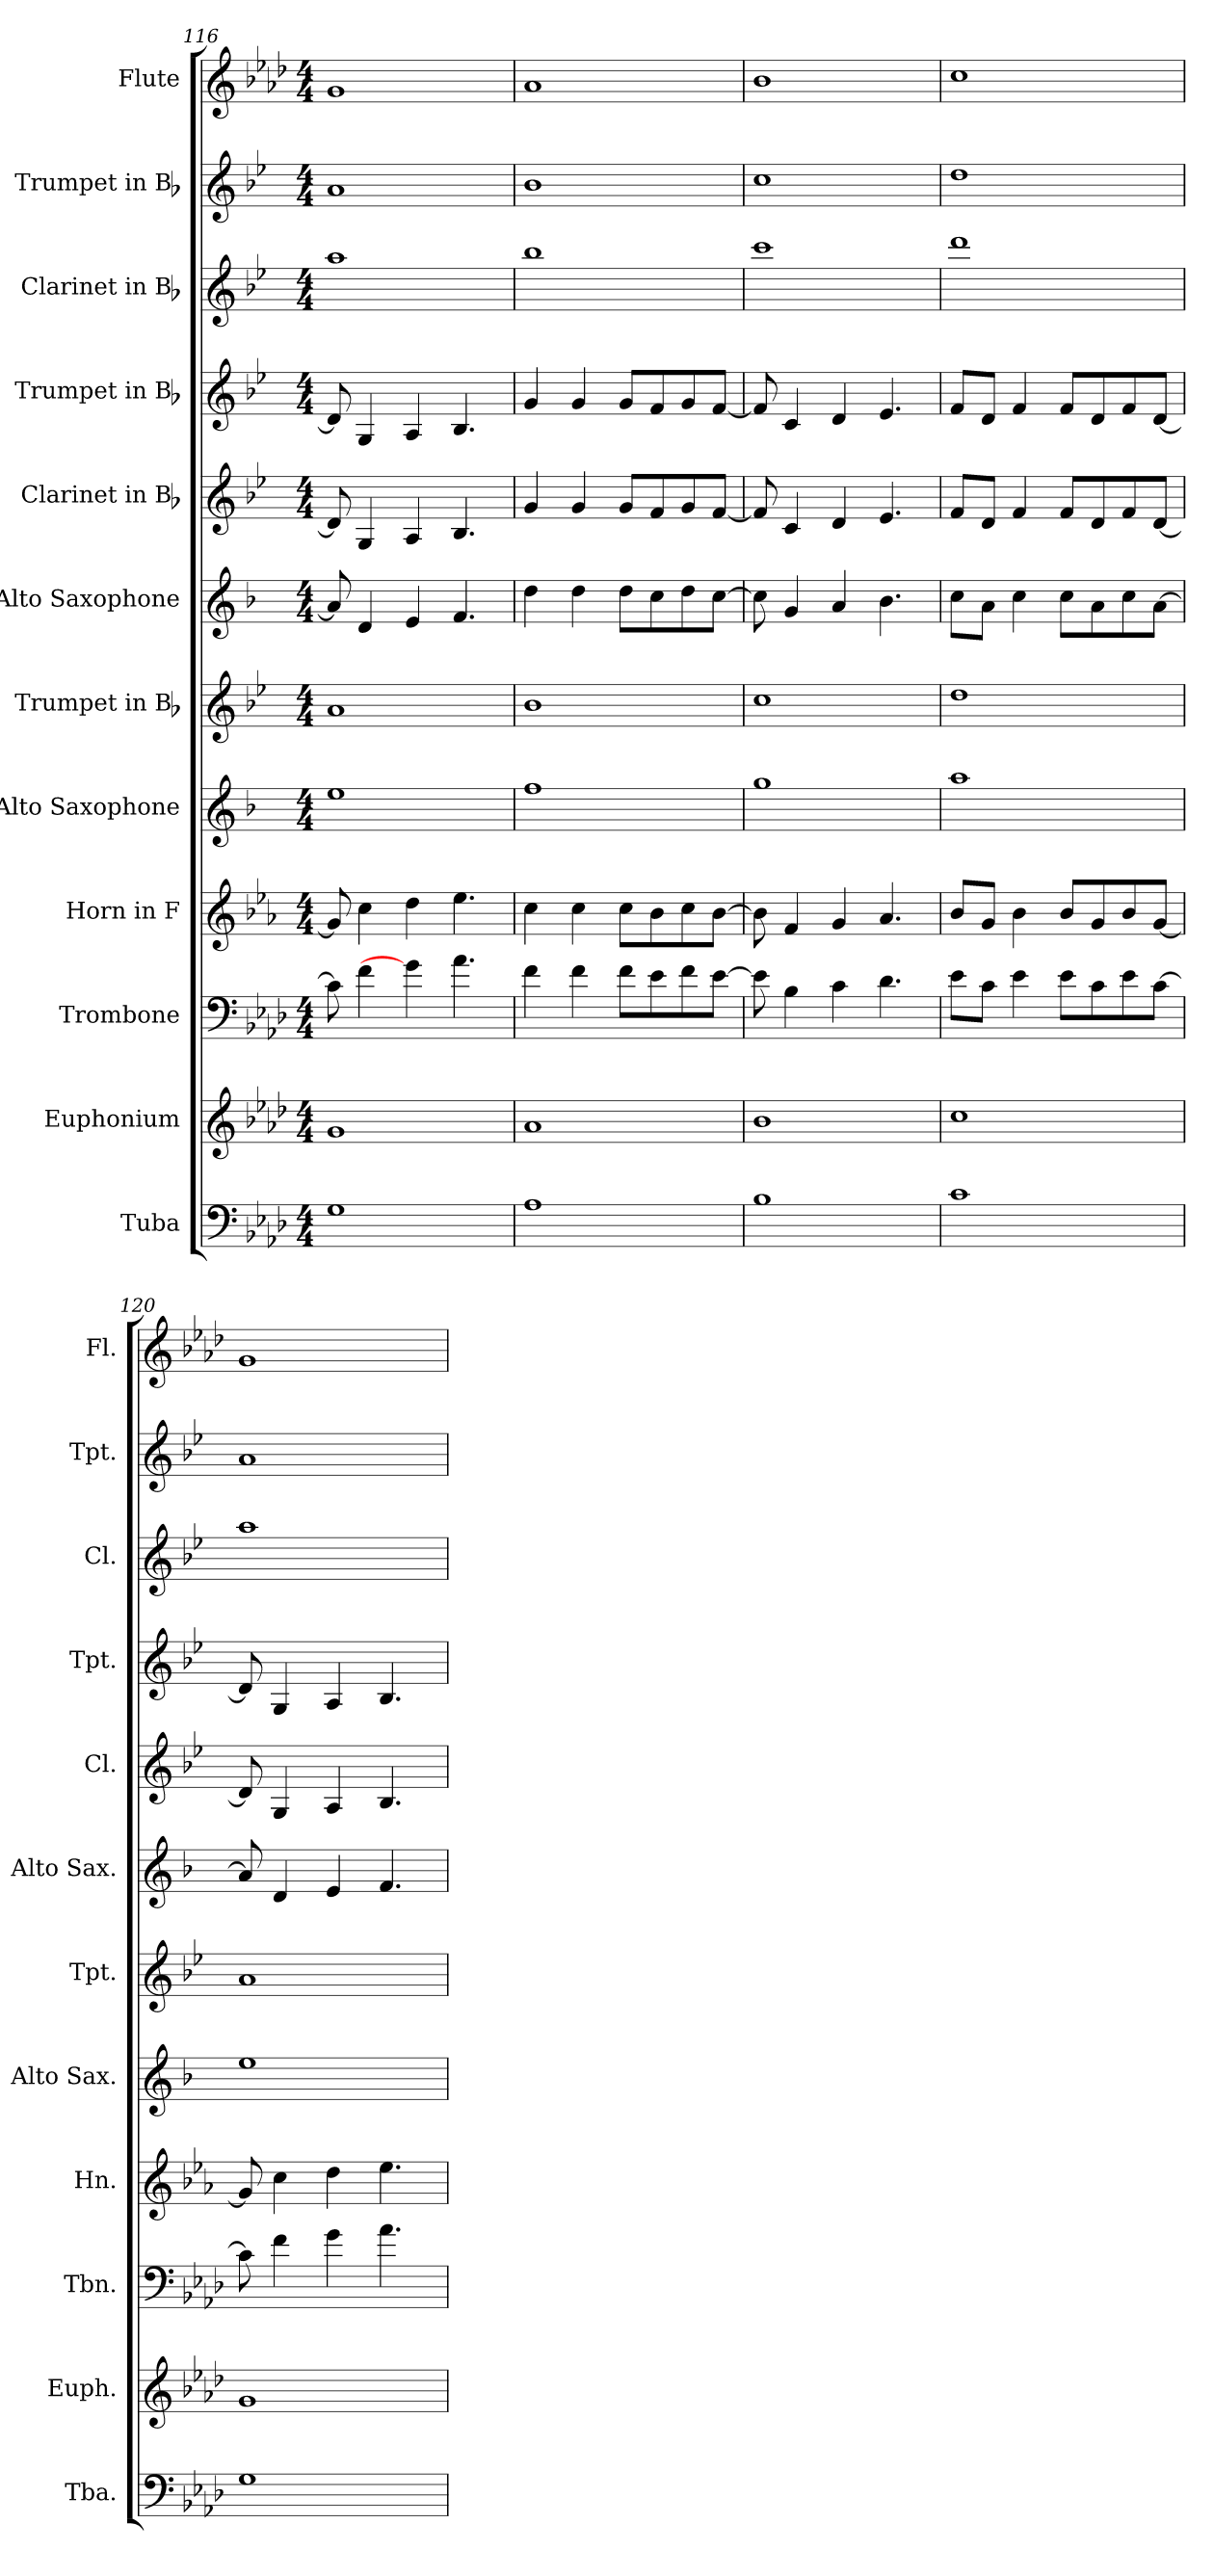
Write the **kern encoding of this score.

**kern	**kern	**kern	**kern	**kern	**kern	**kern	**kern	**kern	**kern	**kern	**kern
*part12	*part11	*part10	*part9	*part8	*part7	*part6	*part5	*part4	*part3	*part2	*part1
*staff12	*staff11	*staff10	*staff9	*staff8	*staff7	*staff6	*staff5	*staff4	*staff3	*staff2	*staff1
*I"Tuba	*I"Euphonium	*I"Trombone	*I"Horn in F	*I"Alto Saxophone	*I"Trumpet in Bb	*I"Alto Saxophone	*I"Clarinet in Bb	*I"Trumpet in Bb	*I"Clarinet in Bb	*I"Trumpet in Bb	*I"Flute
*I'Tba.	*I'Euph.	*I'Tbn.	*I'Hn.	*I'Alto Sax.	*I'Tpt.	*I'Alto Sax.	*I'Cl.	*I'Tpt.	*I'Cl.	*I'Tpt.	*I'Fl.
!!LO:PB:g=z
*clefF4	*clefG2	*clefF4	*clefG2	*clefG2	*clefG2	*clefG2	*clefG2	*clefG2	*clefG2	*clefG2	*clefG2
*	*ITrd8c14	*	*ITrd4c7	*ITrd5c9	*ITrd1c2	*ITrd5c9	*ITrd1c2	*ITrd1c2	*ITrd1c2	*ITrd1c2	*
*k[b-e-a-d-]	*k[b-e-a-d-]	*k[b-e-a-d-]	*k[b-e-a-d-]	*k[b-e-a-d-]	*k[b-e-a-d-]	*k[b-e-a-d-]	*k[b-e-a-d-]	*k[b-e-a-d-]	*k[b-e-a-d-]	*k[b-e-a-d-]	*k[b-e-a-d-]
*f:	*f:	*f:	*f:	*f:	*f:	*f:	*f:	*f:	*f:	*f:	*f:
*M4/4	*M4/4	*M4/4	*M4/4	*M4/4	*M4/4	*M4/4	*M4/4	*M4/4	*M4/4	*M4/4	*M4/4
=116	=116	=116	=116	=116	=116	=116	=116	=116	=116	=116	=116
1G	1G	8c\]	8c/]	1g	1g	8c/]	8c/]	8c/]	1gg	1g	1g
.	.	4f\	4f\	.	.	4F/	4F/	4F/	.	.	.
.	.	4g\]	4g\	.	.	4G/	4G/	4G/	.	.	.
.	.	4.a-\	4.a-\	.	.	4.A-/	4.A-/	4.A-/	.	.	.
=117	=117	=117	=117	=117	=117	=117	=117	=117	=117	=117	=117
1A-	1A-	4f\	4f\	1a-	1a-	4f\	4f/	4f/	1aa-	1a-	1a-
.	.	4f\	4f\	.	.	4f\	4f/	4f/	.	.	.
.	.	8f\L	8f\L	.	.	8f\L	8f/L	8f/L	.	.	.
.	.	8e-\	8e-\	.	.	8e-\	8e-/	8e-/	.	.	.
.	.	8f\	8f\	.	.	8f\	8f/	8f/	.	.	.
.	.	[8e-\J	[8e-\J	.	.	[8e-\J	[8e-/J	[8e-/J	.	.	.
=118	=118	=118	=118	=118	=118	=118	=118	=118	=118	=118	=118
1B-	1B-	8e-\]	8e-\]	1b-	1b-	8e-\]	8e-/]	8e-/]	1bb-	1b-	1b-
.	.	4B-\	4B-/	.	.	4B-/	4B-/	4B-/	.	.	.
.	.	4c\	4c/	.	.	4c/	4c/	4c/	.	.	.
.	.	4.d-\	4.d-/	.	.	4.d-\	4.d-/	4.d-/	.	.	.
=119	=119	=119	=119	=119	=119	=119	=119	=119	=119	=119	=119
1c	1c	8e-\L	8e-/L	1cc	1cc	8e-\L	8e-/L	8e-/L	1ccc	1cc	1cc
.	.	8c\J	8c/J	.	.	8c\J	8c/J	8c/J	.	.	.
.	.	4e-\	4e-\	.	.	4e-\	4e-/	4e-/	.	.	.
.	.	8e-\L	8e-/L	.	.	8e-\L	8e-/L	8e-/L	.	.	.
.	.	8c\	8c/	.	.	8c\	8c/	8c/	.	.	.
.	.	8e-\	8e-/	.	.	8e-\	8e-/	8e-/	.	.	.
.	.	[8c\J	[8c/J	.	.	[8c\J	[8c/J	[8c/J	.	.	.
!!LO:PB:g=z
=120	=120	=120	=120	=120	=120	=120	=120	=120	=120	=120	=120
1G	1G	8c\]	8c/]	1g	1g	8c/]	8c/]	8c/]	1gg	1g	1g
.	.	4f\	4f\	.	.	4F/	4F/	4F/	.	.	.
.	.	4g\	4g\	.	.	4G/	4G/	4G/	.	.	.
.	.	4.a-\	4.a-\	.	.	4.A-/	4.A-/	4.A-/	.	.	.
=	=	=	=	=	=	=	=	=	=	=	=
*-	*-	*-	*-	*-	*-	*-	*-	*-	*-	*-	*-
